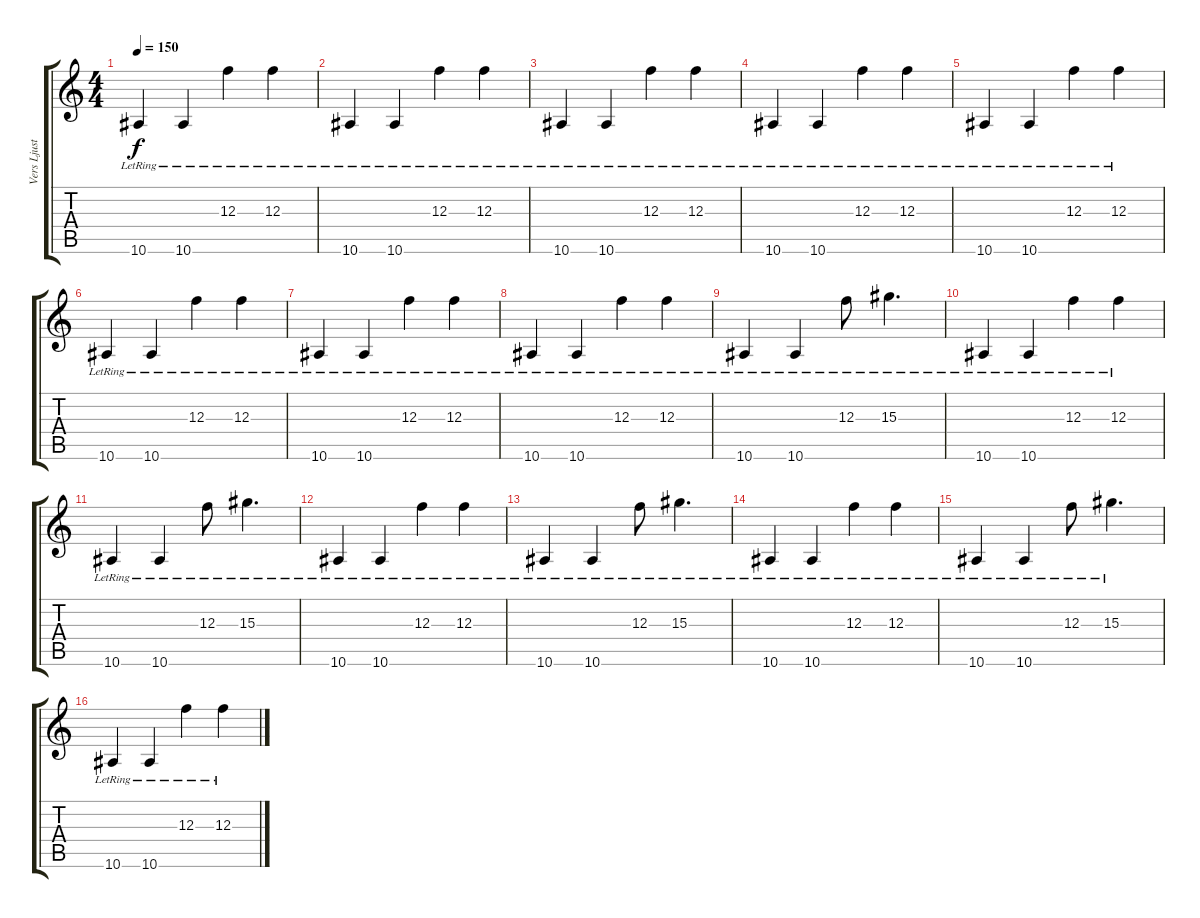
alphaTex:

\track ("Vers Ljust 2" "Vers Ljust") {instrument electricguitarclean}
\staff {score tabs}
\tuning (D4 A3 F3 C3 G2 C2) {hide}
\ts (4 4)
\tempo 150
\clef g2
\ks c
10.6{lr}.4{dy f} 10.6{lr}.4 12.3{lr}.4 12.3{lr}.4 |
10.6{lr}.4 10.6{lr}.4 12.3{lr}.4 12.3{lr}.4 |
10.6{lr}.4 10.6{lr}.4 12.3{lr}.4 12.3{lr}.4 |
10.6{lr}.4 10.6{lr}.4 12.3{lr}.4 12.3{lr}.4 |
10.6{lr}.4 10.6{lr}.4 12.3{lr}.4 12.3{lr}.4 |
10.6{lr}.4 10.6{lr}.4 12.3{lr}.4 12.3{lr}.4 |
10.6{lr}.4 10.6{lr}.4 12.3{lr}.4 12.3{lr}.4 |
10.6{lr}.4 10.6{lr}.4 12.3{lr}.4 12.3{lr}.4 |
10.6{lr}.4 10.6{lr}.4 12.3{lr}.8 15.3{lr}.4{d} |
10.6{lr}.4 10.6{lr}.4 12.3{lr}.4 12.3{lr}.4 |
10.6{lr}.4 10.6{lr}.4 12.3{lr}.8 15.3{lr}.4{d} |
10.6{lr}.4 10.6{lr}.4 12.3{lr}.4 12.3{lr}.4 |
10.6{lr}.4 10.6{lr}.4 12.3{lr}.8 15.3{lr}.4{d} |
10.6{lr}.4 10.6{lr}.4 12.3{lr}.4 12.3{lr}.4 |
10.6{lr}.4 10.6{lr}.4 12.3{lr}.8 15.3{lr}.4{d} |
10.6{lr}.4 10.6{lr}.4 12.3{lr}.4 12.3{lr}.4
